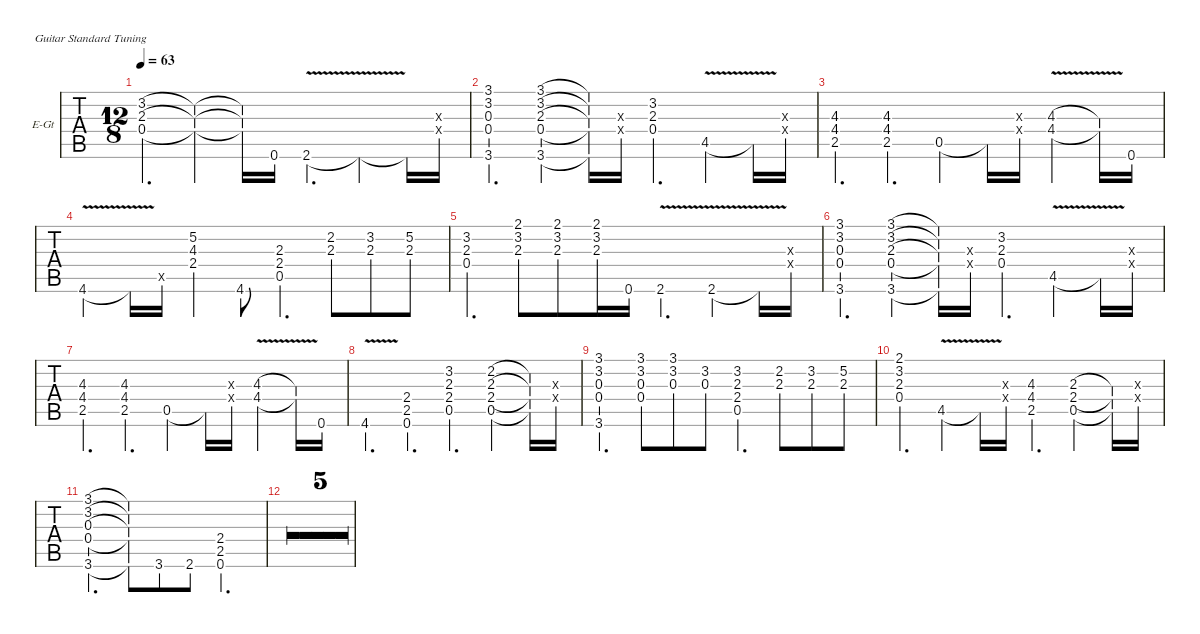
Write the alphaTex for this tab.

\defaultSystemsLayout 4
\hideDynamics
\bracketExtendMode groupsimilarinstruments
\firstSystemTrackNameOrientation horizontal
\otherSystemsTrackNameOrientation horizontal
\track ("Guitare Rythmique" "E-Gt") {multiBarRest instrument overdrivenguitar}
\staff {tabs}
\tuning (E4 B3 G3 D3 A2 E2)
\ts (12 8)
\tempo 63
\clef g2
\ks d
(0.4 2.3 3.2).4{d dy ff} (0.4{t} 2.3{t} 3.2{t}).4 (0.4{t} 2.3{t} 3.2{t}).16 0.6.16 2.6{v}.4{d} 2.6{t}.4 2.6{t}.16 (0.4{x} 0.3{x}).16 |
(3.6 0.4 0.3 3.2 3.1).4{d} (3.6 0.4 2.3 3.2 3.1).4 (3.6{t} 0.4{t} 2.3{t} 3.2{t} 3.1{t}).16 (0.4{x} 0.3{x}).16 (3.2 2.3 0.4).4{d} 4.5{v}.4 4.5{v t}.16 (0.3{x} 0.4{x}).16 |
(2.5 4.4 4.3).4{d} (2.5 4.4 4.3).4{d} 0.5.4 0.5{t}.16 (0.4{x} 0.3{x}).16 (4.4{v} 4.3{v}).4 (4.3{v t} 4.4{v t}).16 0.6.16 |
4.6{v}.4 4.6{v t}.16 0.5{x}.16 (2.4 4.3 5.2).4 4.6.8 (0.5 2.4 2.3).4{d} (2.3 2.2).8 (2.3 3.2).8 (2.3 5.2).8 |
(0.4 2.3 3.2).4{d} (2.1 3.2 2.3).8 (2.1 3.2 2.3).8 (2.1 3.2 2.3).16 0.6.16 2.6{v}.4{d} 2.6{v}.4 2.6{v t}.16 (0.4{x} 0.3{x}).16 |
(3.6 0.4 0.3 3.2 3.1).4{d} (3.1 3.2 2.3 0.4 3.6).4 (3.1{t} 3.2{t} 2.3{t} 0.4{t} 3.6{t}).16 (0.4{x} 0.3{x}).16 (3.2 2.3 0.4).4{d} 4.5{v}.4 4.5{t}.16 (0.4{x} 0.3{x}).16 |
(2.5 4.4 4.3).4{d} (2.5 4.4 4.3).4{d} 0.5.4 0.5{t}.16 (0.4{x} 0.3{x}).16 (4.3{v} 4.4{v}).4 (4.3{v t} 4.4{v t}).16 0.6.16 |
4.6{v}.4{d} (0.6 2.5 2.4).4{d} (0.5 2.4 2.3 3.2).4{d} (2.2 2.3 2.4 0.5).4 (2.2{t} 2.3{t} 2.4{t} 0.5{t}).16 (0.4{x} 0.3{x}).16 |
(3.6 0.4 0.3 3.2 3.1).4{d} (3.1 3.2 0.3 0.4).8 (0.3 3.2 3.1).8 (3.2 0.3).8 (3.2 2.3 2.4 0.5).4{d} (2.3 2.2).8 (3.2 2.3).8 (5.2 2.3).8 |
(2.1 3.2 2.3 0.4).4{d} 4.5{v}.4 4.5{v t}.16 (0.4{x} 0.3{x}).16 (4.3 4.4 2.5).4{d} (0.5 2.4 2.3).4 (0.5{t} 2.4{t} 2.3{t}).16 (0.3{x} 0.4{x}).16 |
(3.6 0.4 0.3 3.2 3.1).4{d} (3.6{t} 0.4{t} 0.3{t} 3.2{t} 3.1{t}).8 3.6.8 2.6.8 (0.6 2.5 2.4).2{d} |
r.1{d} |
r.1{d} |
r.1{d} |
r.1{d} |
r.1{d}
